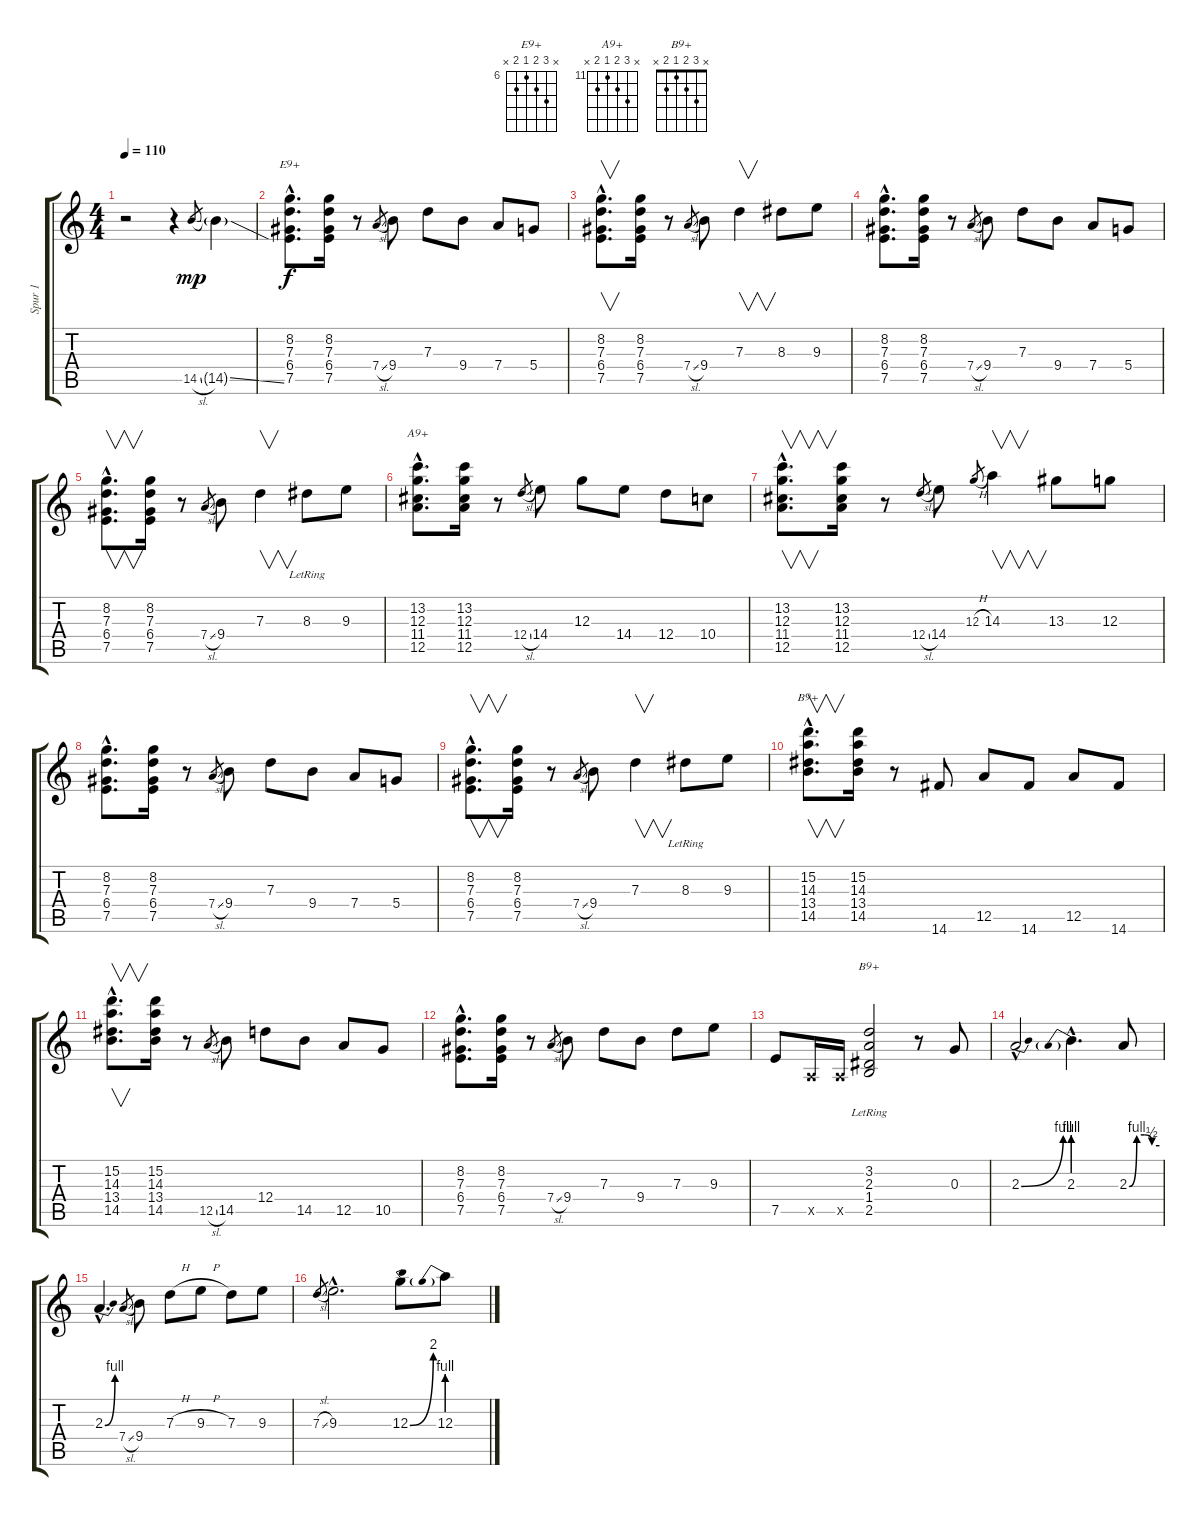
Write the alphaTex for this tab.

\track ("Spur 1" "Spur 1") {instrument overdrivenguitar}
\staff {score tabs}
\tuning (E4 B3 G3 D3 A2 E2) {hide}
\chord ("E9+" x 8 7 6 7 x) {firstfret 6}
\chord ("A9+" x 13 12 11 12 x) {firstfret 11}
\chord ("B9+" x 15 14 13 14 x) {firstfret 13}
\chord ("B9+" x 3 2 1 2 x)
\ts (4 4)
\tempo 110
\clef g2
\ks c
r.2{dy mp instrument overdrivenguitar} r.4 14.5{sl}.8{gr} 14.5{ss g}.4 |
(8.2{hac} 7.3{hac} 6.4{hac} 7.5{hac}).8{d ch "E9+" dy f} (8.2 7.3 6.4 7.5).16 r.8 7.4{sl}.8{gr} 9.4.8 7.3.8 9.4.8 7.4.8 5.4.8 |
(8.2{hac} 7.3{hac} 6.4{hac} 7.5{hac}).8{v d} (8.2 7.3 6.4 7.5).16 r.8 7.4{sl}.8{gr} 9.4.8 7.3.4{v} 8.3.8 9.3.8 |
(8.2{hac} 7.3{hac} 6.4{hac} 7.5{hac}).8{d} (8.2 7.3 6.4 7.5).16 r.8 7.4{sl}.8{gr} 9.4.8 7.3.8 9.4.8 7.4.8 5.4.8 |
(8.2{hac} 7.3{hac} 6.4{hac} 7.5{hac}).8{v d} (8.2 7.3 6.4 7.5).16 r.8 7.4{sl}.8{gr} 9.4.8 7.3.4{v} 8.3{lr}.8 9.3.8 |
(13.2{hac} 12.3{hac} 11.4{hac} 12.5{hac}).8{d ch "A9+"} (13.2 12.3 11.4 12.5).16 r.8 12.4{sl}.8{gr} 14.4.8 12.3.8 14.4.8 12.4.8 10.4.8 |
(13.2{hac} 12.3{hac} 11.4{hac} 12.5{hac}).8{v d} (13.2 12.3 11.4 12.5).16 r.8 12.4{sl}.8{gr} 14.4.8 12.3{h}.8{gr} 14.3.4{v} 13.3.8 12.3.8 |
(8.2{hac} 7.3{hac} 6.4{hac} 7.5{hac}).8{d} (8.2 7.3 6.4 7.5).16 r.8 7.4{sl}.8{gr} 9.4.8 7.3.8 9.4.8 7.4.8 5.4.8 |
(8.2{hac} 7.3 6.4{hac} 7.5{hac}).8{v d} (8.2 7.3 6.4 7.5).16 r.8 7.4{sl}.8{gr} 9.4.8 7.3.4{v} 8.3{lr}.8 9.3.8 |
(15.2{hac} 14.3{hac} 13.4{hac} 14.5{hac}).8{v d ch "B9+"} (15.2 14.3 13.4 14.5).16 r.8 14.6.8 12.5.8 14.6.8 12.5.8 14.6.8 |
(15.2{hac} 14.3{hac} 13.4{hac} 14.5{hac}).8{v d} (15.2 14.3 13.4 14.5).16 r.8 12.5{sl}.8{gr} 14.5.8 12.4.8 14.5.8 12.5.8 10.5.8 |
(8.2{hac} 7.3{hac} 6.4{hac} 7.5{hac}).8{d} (8.2 7.3 6.4 7.5).16 r.8 7.4{sl}.8{gr} 9.4.8 7.3.8 9.4.8 7.3.8 9.3.8 |
7.5.8 0.5{x}.16 0.5{x}.16 (3.2{lr} 2.3 1.4 2.5).2{ch "B9+"} r.8 0.3.8 |
2.3{be (bend 0 0 60 4) hac}.2 2.3{be (prebend 0 4 60 4) hac}.4{d} 2.3{be (custom 0 0 15 4 30 4 45 2 60 2)}.8 |
2.3{be (bend 0 0 60 4) hac}.4{d} 7.4{sl}.8{gr} 9.4.8 7.3{h}.8 9.3{h}.8 7.3.8 9.3.8 |
7.3{sl}.8{gr} 9.3{hac}.2{d} 12.3{be (bend 0 0 60 8)}.8 12.3{be (prebend 0 4 60 4)}.8
